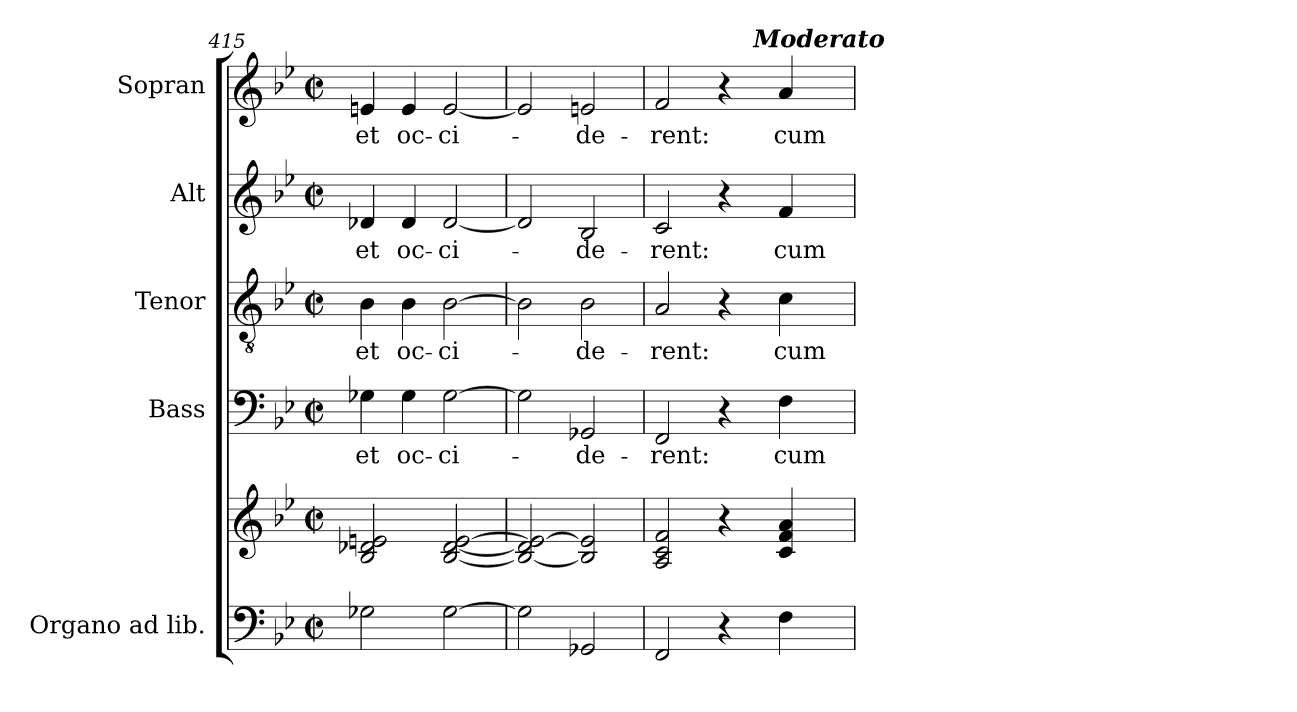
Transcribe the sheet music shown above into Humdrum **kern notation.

**kern	**kern	**kern	**text	**kern	**text	**kern	**text	**kern	**text
*part5	*part5	*part4	*part4	*part3	*part3	*part2	*part2	*part1	*part1
*staff6	*staff5	*staff4	*staff4	*staff3	*staff3	*staff2	*staff2	*staff1	*staff1
*I"Organo ad lib.	*	*I"Bass	*	*I"Tenor	*	*I"Alt	*	*I"Sopran	*
*	*	*I'B.	*	*I'T.	*	*I'A.	*	*I'S.	*
!!LO:PB:g=z
*clefF4	*clefG2	*clefF4	*	*clefGv2	*	*clefG2	*	*clefG2	*
*k[b-e-]	*k[b-e-]	*k[b-e-]	*	*k[b-e-]	*	*k[b-e-]	*	*k[b-e-]	*
*B-:	*B-:	*B-:	*	*B-:	*	*B-:	*	*B-:	*
*M2/2	*M2/2	*M2/2	*	*M2/2	*	*M2/2	*	*M2/2	*
*met(c|)	*met(c|)	*met(c|)	*	*met(c|)	*	*met(c|)	*	*met(c|)	*
=415	=415	=415	=415	=415	=415	=415	=415	=415	=415
!	!	!	!LO:LY:b	!	!LO:LY:b	!	!LO:LY:b	!	!LO:LY:b
2G-X\	2B-/ 2d-X/ 2en/	4G-X\	et	4B-\	et	4d-X/	et	4en/	et
!	!	!	!LO:LY:b	!	!LO:LY:b	!	!LO:LY:b	!	!LO:LY:b
.	.	4G-\	oc-	4B-\	oc-	4d-/	oc-	4e/	oc-
!	!	!	!LO:LY:b	!	!LO:LY:b	!	!LO:LY:b	!	!LO:LY:b
[2G-\	[2B-/ [2d-/ [2e/	[2G-\	-ci-	[2B-\	-ci-	[2d-/	-ci-	[2e/	-ci-
=416	=416	=416	=416	=416	=416	=416	=416	=416	=416
2G-\]	2B-/_ 2d-/] 2e/_	2G-\]	.	2B-\]	.	2d-/]	.	2e/]	.
!	!	!	!LO:LY:b	!	!LO:LY:b	!	!LO:LY:b	!	!LO:LY:b
2GG-X/	2B-/] 2e/]	2GG-X/	-de-	2B-\	-de-	2B-/	-de-	2en/	-de-
=417	=417	=417	=417	=417	=417	=417	=417	=417	=417
!	!	!	!LO:LY:b	!	!LO:LY:b	!	!LO:LY:b	!	!LO:LY:b
*	*	*	*	*	*	*	*	*^	*
2FF/	2A/ 2c/ 2f/	2FF/	-rent:	2A/	-rent:	2c/	-rent:	2f/	2ryy	-rent:
4r	4r	4r	.	4r	.	4r	.	4r	8.ryy	.
!	!	!	!	!	!	!	!	!	!LO:TX:a:Bi:t=Moderato	!
.	.	.	.	.	.	.	.	.	4ryy	.
!	!	!	!LO:LY:b	!	!LO:LY:b	!	!LO:LY:b	!	!	!LO:LY:b
4F\	4c/ 4f/ 4a/	4F\	cum	4c\	cum	4f/	cum	4a/	.	cum
.	.	.	.	.	.	.	.	.	16ryy	.
*	*	*	*	*	*	*	*	*v	*v	*
=	=	=	=	=	=	=	=	=	=
*-	*-	*-	*-	*-	*-	*-	*-	*-	*-
